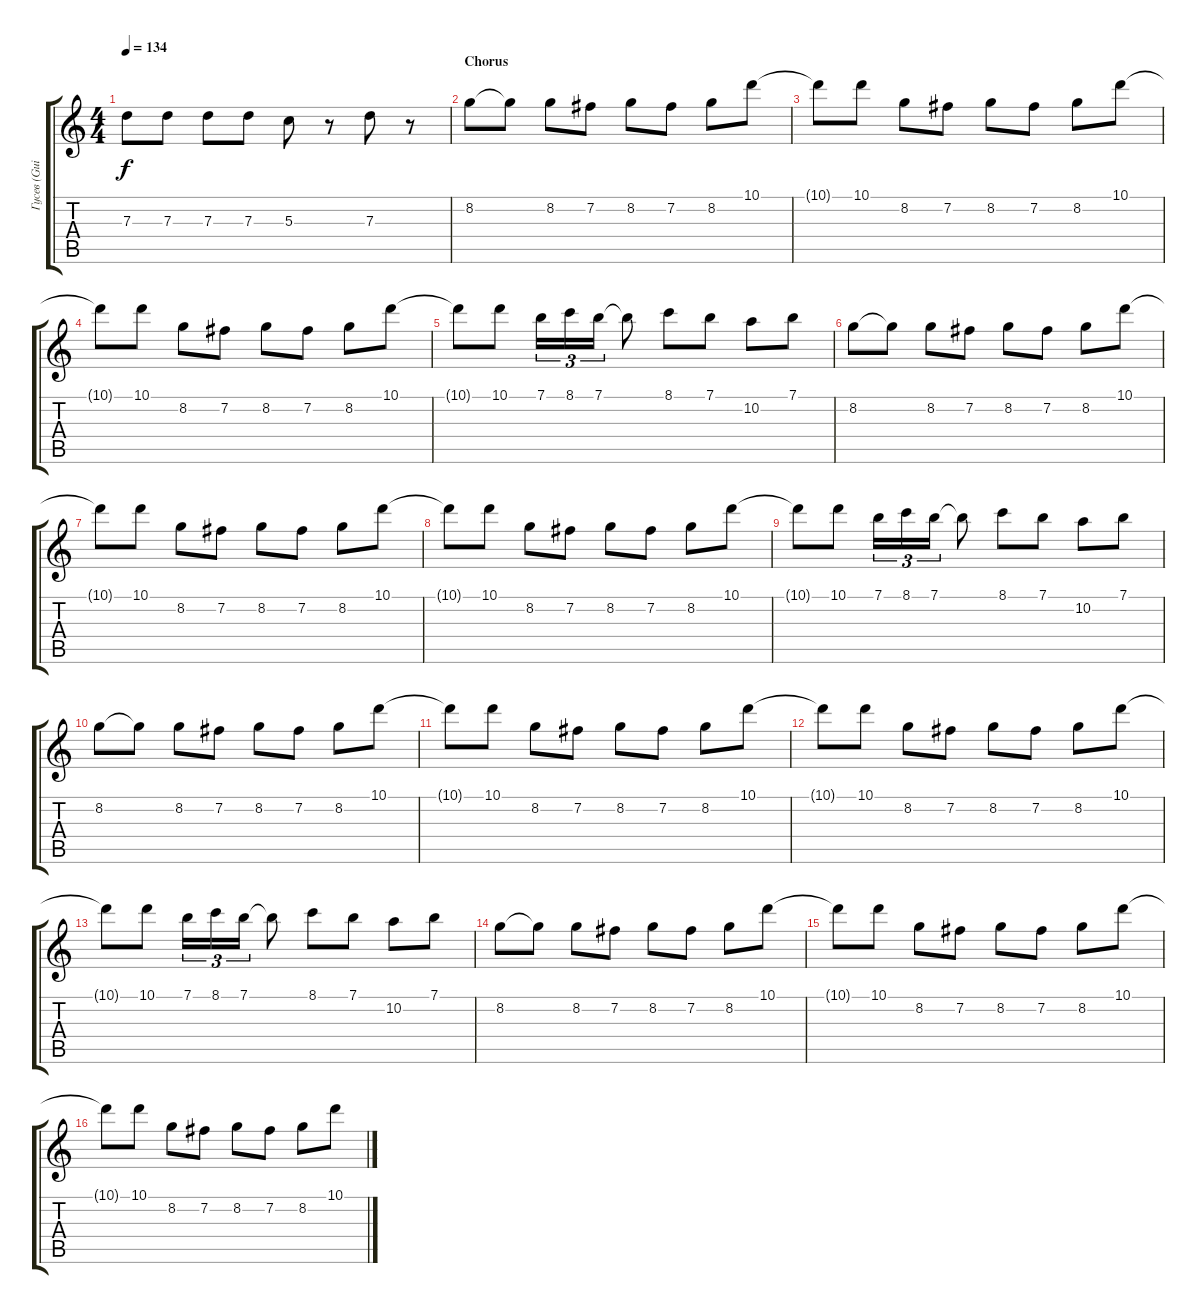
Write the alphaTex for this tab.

\track ("Гусев (Guitar 1)" "Гусев (Gui") {instrument distortionguitar}
\staff {score tabs}
\tuning (E4 B3 G3 D3 A2 E2) {hide}
\ts (4 4)
\tempo 134
\clef g2
\ks c
7.3.8{dy f} 7.3.8 7.3.8 7.3.8 5.3.8 r.8 7.3.8 r.8 |
\section ("" "Chorus")
8.2.8 8.2{t}.8 8.2.8 7.2.8 8.2.8 7.2.8 8.2.8 10.1.8 |
10.1{t}.8 10.1.8 8.2.8 7.2.8 8.2.8 7.2.8 8.2.8 10.1.8 |
10.1{t}.8 10.1.8 8.2.8 7.2.8 8.2.8 7.2.8 8.2.8 10.1.8 |
10.1{t}.8 10.1.8 7.1.16{tu (3 2)} 8.1.16{tu (3 2)} 7.1.16{tu (3 2)} 7.1{t}.8 8.1.8 7.1.8 10.2.8 7.1.8 |
8.2.8 8.2{t}.8 8.2.8 7.2.8 8.2.8 7.2.8 8.2.8 10.1.8 |
10.1{t}.8 10.1.8 8.2.8 7.2.8 8.2.8 7.2.8 8.2.8 10.1.8 |
10.1{t}.8 10.1.8 8.2.8 7.2.8 8.2.8 7.2.8 8.2.8 10.1.8 |
10.1{t}.8 10.1.8 7.1.16{tu (3 2)} 8.1.16{tu (3 2)} 7.1.16{tu (3 2)} 7.1{t}.8 8.1.8 7.1.8 10.2.8 7.1.8 |
8.2.8 8.2{t}.8 8.2.8 7.2.8 8.2.8 7.2.8 8.2.8 10.1.8 |
10.1{t}.8 10.1.8 8.2.8 7.2.8 8.2.8 7.2.8 8.2.8 10.1.8 |
10.1{t}.8 10.1.8 8.2.8 7.2.8 8.2.8 7.2.8 8.2.8 10.1.8 |
10.1{t}.8 10.1.8 7.1.16{tu (3 2)} 8.1.16{tu (3 2)} 7.1.16{tu (3 2)} 7.1{t}.8 8.1.8 7.1.8 10.2.8 7.1.8 |
8.2.8 8.2{t}.8 8.2.8 7.2.8 8.2.8 7.2.8 8.2.8 10.1.8 |
10.1{t}.8 10.1.8 8.2.8 7.2.8 8.2.8 7.2.8 8.2.8 10.1.8 |
10.1{t}.8 10.1.8 8.2.8 7.2.8 8.2.8 7.2.8 8.2.8 10.1.8
